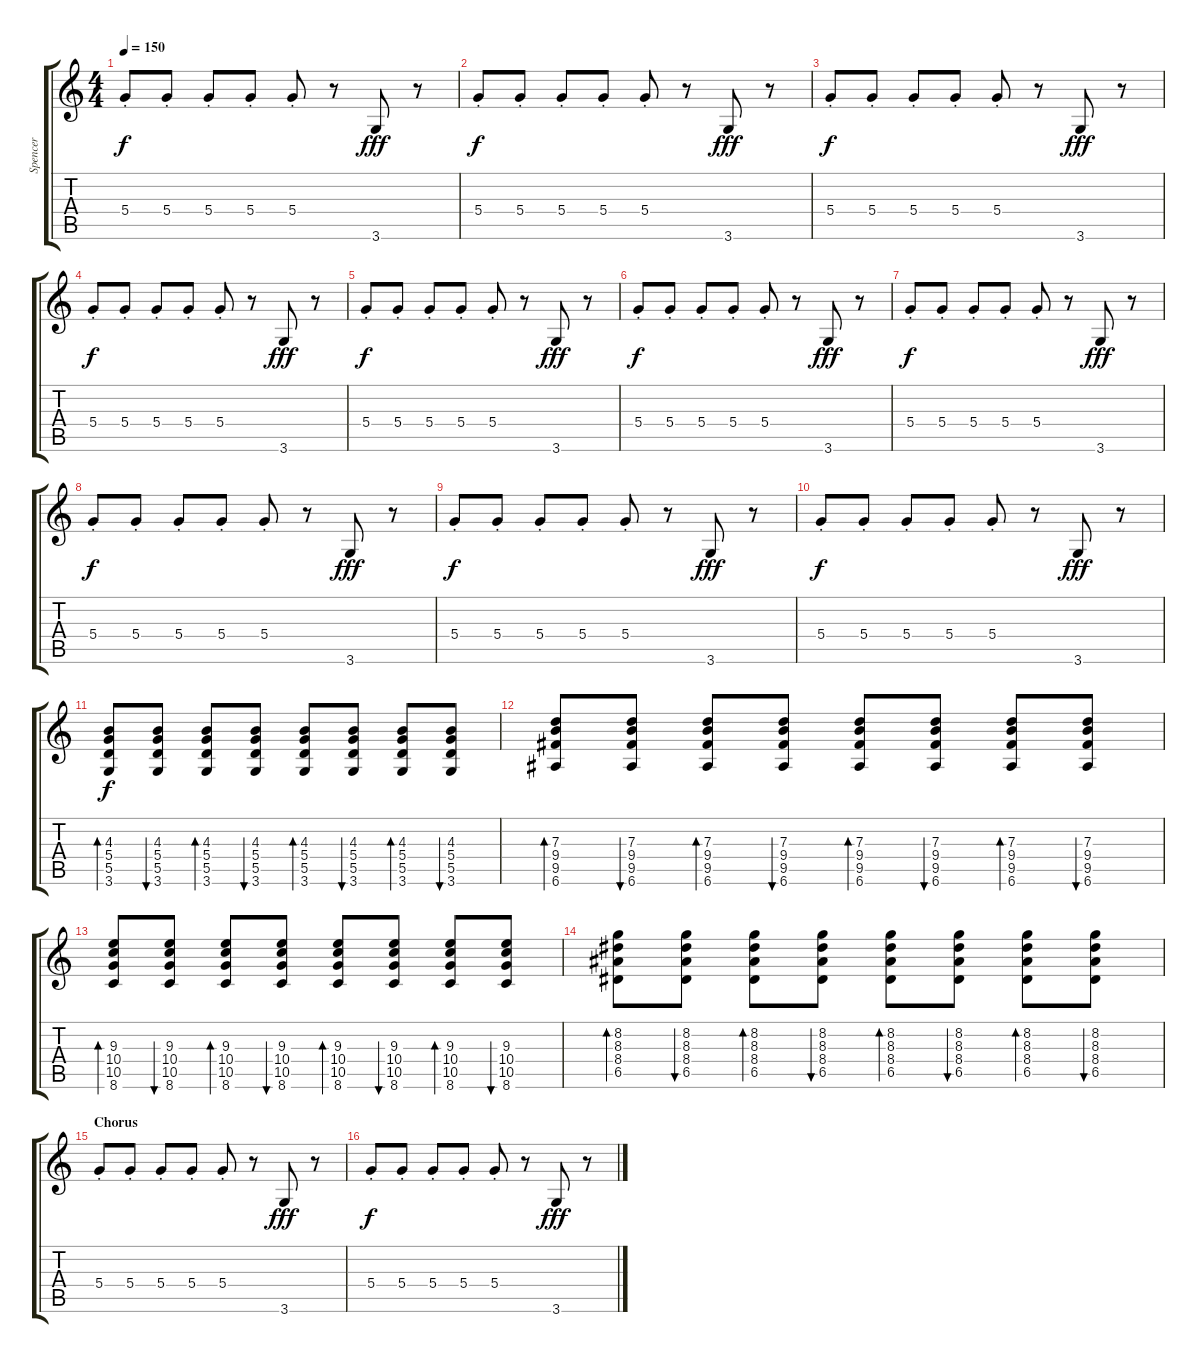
\track ("Spencer" "Spencer") {instrument electricguitarjazz}
\staff {score tabs}
\tuning (E4 B3 G3 D3 A2 E2) {hide}
\ts (4 4)
\tempo 150
\clef g2
\ks c
5.4{st}.8{dy f} 5.4{st}.8 5.4{st}.8 5.4{st}.8 5.4{st}.8 r.8 3.6.8{dy fff} r.8 |
5.4{st}.8{dy f} 5.4{st}.8 5.4{st}.8 5.4{st}.8 5.4{st}.8 r.8 3.6.8{dy fff} r.8 |
5.4{st}.8{dy f} 5.4{st}.8 5.4{st}.8 5.4{st}.8 5.4{st}.8 r.8 3.6.8{dy fff} r.8 |
5.4{st}.8{dy f} 5.4{st}.8 5.4{st}.8 5.4{st}.8 5.4{st}.8 r.8 3.6.8{dy fff} r.8 |
5.4{st}.8{dy f} 5.4{st}.8 5.4{st}.8 5.4{st}.8 5.4{st}.8 r.8 3.6.8{dy fff} r.8 |
5.4{st}.8{dy f} 5.4{st}.8 5.4{st}.8 5.4{st}.8 5.4{st}.8 r.8 3.6.8{dy fff} r.8 |
5.4{st}.8{dy f} 5.4{st}.8 5.4{st}.8 5.4{st}.8 5.4{st}.8 r.8 3.6.8{dy fff} r.8 |
5.4{st}.8{dy f} 5.4{st}.8 5.4{st}.8 5.4{st}.8 5.4{st}.8 r.8 3.6.8{dy fff} r.8 |
5.4{st}.8{dy f} 5.4{st}.8 5.4{st}.8 5.4{st}.8 5.4{st}.8 r.8 3.6.8{dy fff} r.8 |
5.4{st}.8{dy f} 5.4{st}.8 5.4{st}.8 5.4{st}.8 5.4{st}.8 r.8 3.6.8{dy fff} r.8 |
(4.3 5.4 5.5 3.6).8{bd 60 dy f volume 8 instrument electricguitarclean} (4.3 5.4 5.5 3.6).8{bu 60} (4.3 5.4 5.5 3.6).8{bd 60} (4.3 5.4 5.5 3.6).8{bu 60} (4.3 5.4 5.5 3.6).8{bd 60} (4.3 5.4 5.5 3.6).8{bu 60} (4.3 5.4 5.5 3.6).8{bd 60} (4.3 5.4 5.5 3.6).8{bu 60} |
(7.3 9.4 9.5 6.6).8{bd 60} (7.3 9.4 9.5 6.6).8{bu 60} (7.3 9.4 9.5 6.6).8{bd 60} (7.3 9.4 9.5 6.6).8{bu 60} (7.3 9.4 9.5 6.6).8{bd 60} (7.3 9.4 9.5 6.6).8{bu 60} (7.3 9.4 9.5 6.6).8{bd 60} (7.3 9.4 9.5 6.6).8{bu 60} |
(9.3 10.4 10.5 8.6).8{bd 60} (9.3 10.4 10.5 8.6).8{bu 60} (9.3 10.4 10.5 8.6).8{bd 60} (9.3 10.4 10.5 8.6).8{bu 60} (9.3 10.4 10.5 8.6).8{bd 60} (9.3 10.4 10.5 8.6).8{bu 60} (9.3 10.4 10.5 8.6).8{bd 60} (9.3 10.4 10.5 8.6).8{bu 60} |
(8.2 8.3 8.4 6.5).8{bd 60} (8.2 8.3 8.4 6.5).8{bu 60} (8.2 8.3 8.4 6.5).8{bd 60} (8.2 8.3 8.4 6.5).8{bu 60} (8.2 8.3 8.4 6.5).8{bd 60} (8.2 8.3 8.4 6.5).8{bu 60} (8.2 8.3 8.4 6.5).8{bd 60} (8.2 8.3 8.4 6.5).8{bu 60} |
\section ("" "Chorus")
5.4{st}.8{volume 13 instrument electricguitarjazz} 5.4{st}.8 5.4{st}.8 5.4{st}.8 5.4{st}.8 r.8 3.6.8{dy fff} r.8 |
5.4{st}.8{dy f} 5.4{st}.8 5.4{st}.8 5.4{st}.8 5.4{st}.8 r.8 3.6.8{dy fff} r.8
